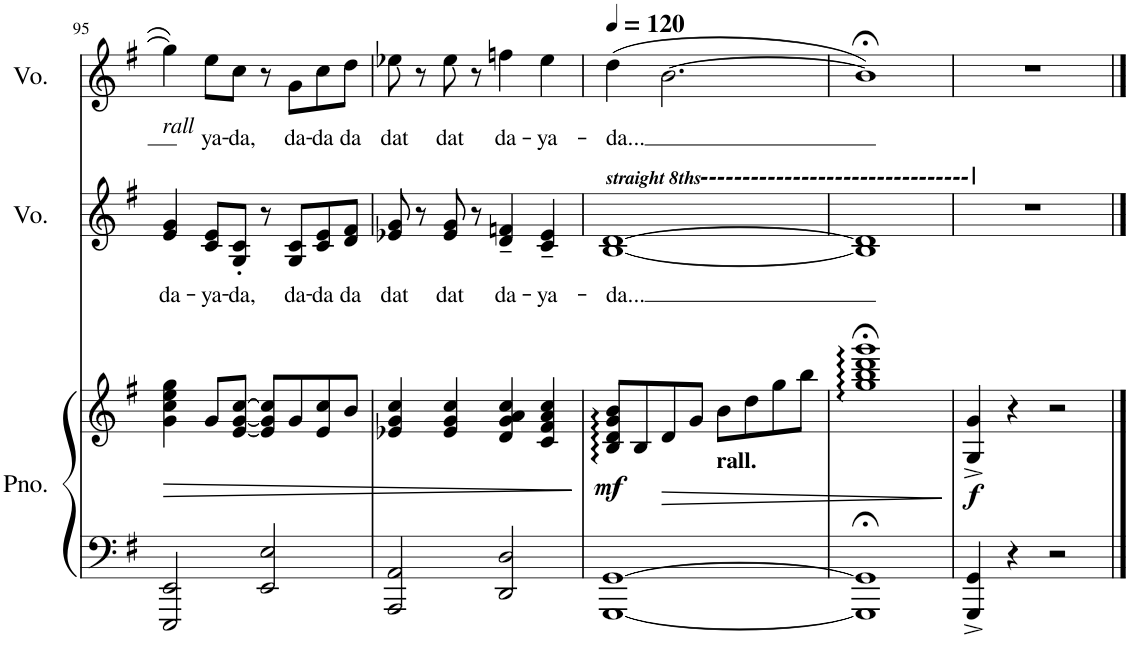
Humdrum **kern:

**kern	**kern	**dynam	**kern	**text	**kern	**text
*part3	*part3	*part3	*part2	*part2	*part1	*part1
*staff4	*staff3	*staff3/4	*staff2	*staff2	*staff1	*staff1
*I"Piano	*	*	*I"Voice	*	*I"Voice	*
*I'Pno.	*	*	*I'Vo.	*	*I'Vo.	*
!!LO:PB:g=z
*clefF4	*clefG2	*	*clefG2	*	*clefG2	*
*k[f#]	*k[f#]	*	*k[f#]	*	*k[f#]	*
*M4/4	*M4/4	*	*M4/4	*	*M4/4	*
=95	=95	=95	=95	=95	=95	=95
!	!	!	!	!	!LO:TX:b:i:t=rall	!
!	!	!LO:HP:b	!	!LO:LY:b	!	!
2EEE/ 2EE/	4g\ 4cc\ 4ee\ 4gg\	>	4e/ 4g/	da-	4gg\]	.
!	!	!	!	!LO:LY:b	!	!LO:LY:b
.	8g/L	.	8c/ 8e/L	-ya-	8ee\L	ya-
!	!	!	!	!LO:LY:b	!	!LO:LY:b
.	[8e/ [8g/ [8cc/J	.	8G/' 8c/'J	-da,	8cc\J	-da,
2EE/ 2E/	8e/] 8g/] 8cc/]L	.	8r	.	8r	.
!	!	!	!	!LO:LY:b	!	!LO:LY:b
.	8g/	.	8G/ 8c/L	da-	8g\L	da-
!	!	!	!	!LO:LY:b	!	!LO:LY:b
.	8e/ 8cc/	.	8c/ 8e/	-da	8cc\	-da
!	!	!	!	!LO:LY:b	!	!LO:LY:b
.	8b/J	.	8d/ 8f#/J	da	8dd\J	da
=96	=96	=96	=96	=96	=96	=96
!	!	!	!	!LO:LY:b	!	!LO:LY:b
2AAA/ 2AA/	4e-X/ 4g/ 4cc/	.	8e-X/ 8g/	dat	8ee-X\	dat
.	.	.	8r	.	8r	.
!	!	!	!	!LO:LY:b	!	!LO:LY:b
.	4e-/ 4g/ 4cc/	.	8e-/ 8g/	dat	8ee-\	dat
.	.	.	8r	.	8r	.
!	!	!	!	!LO:LY:b	!	!LO:LY:b
2DD/ 2D/	4d/ 4g/ 4a/ 4cc/	.	4d/~ 4fn/~	da-	4ffn\	da-
!	!	!	!	!LO:LY:b	!	!LO:LY:b
.	4c/ 4f#/ 4a/ 4cc/	.	4c/~ 4e-/~	-ya-	4ee-\	-ya-
.	.	]	.	.	.	.
=97	=97	=97	=97	=97	=97	=97
*	*	*	*	*	*MM120	*
!	!	!	!	!	!LO:TX:b:Bi:t=straight 8ths	!
!	!	!	!	!	!LO:TX:b:t=--------------------------------|	!
!	!	!LO:DY:b	!	!LO:LY:b	!	!LO:LY:b
[1GGG [1GG	8B/ 8d/ 8g/ 8b/L	mf	[1B [1d	-da...	(4dd\	-da...
.	8B/	.	.	.	.	.
!	!	!LO:HP:b	!	!	!	!
.	8d/	>	.	.	[2.b\	.
.	8g/J	.	.	.	.	.
!	!LO:TX:b:B:t=rall.	!	!	!	!	!
.	8b\L	.	.	.	.	.
.	8dd\	.	.	.	.	.
.	8gg\	.	.	.	.	.
.	8bb\J	.	.	.	.	.
=98	=98	=98	=98	=98	=98	=98
1GGG];< 1GG];<	1gg;< 1bb;< 1ddd;< 1ggg;<	.	1B] 1d]	.	1b;<])	.
.	.	]	.	.	.	.
=99	=99	=99	=99	=99	=99	=99
!	!	!LO:DY:b	!	!	!	!
4GGG/^ 4GG/^	4G/^ 4g/^	f	1r	.	1r	.
4r	4r	.	.	.	.	.
2r	2r	.	.	.	.	.
==	==	==	==	==	==	==
*-	*-	*-	*-	*-	*-	*-
